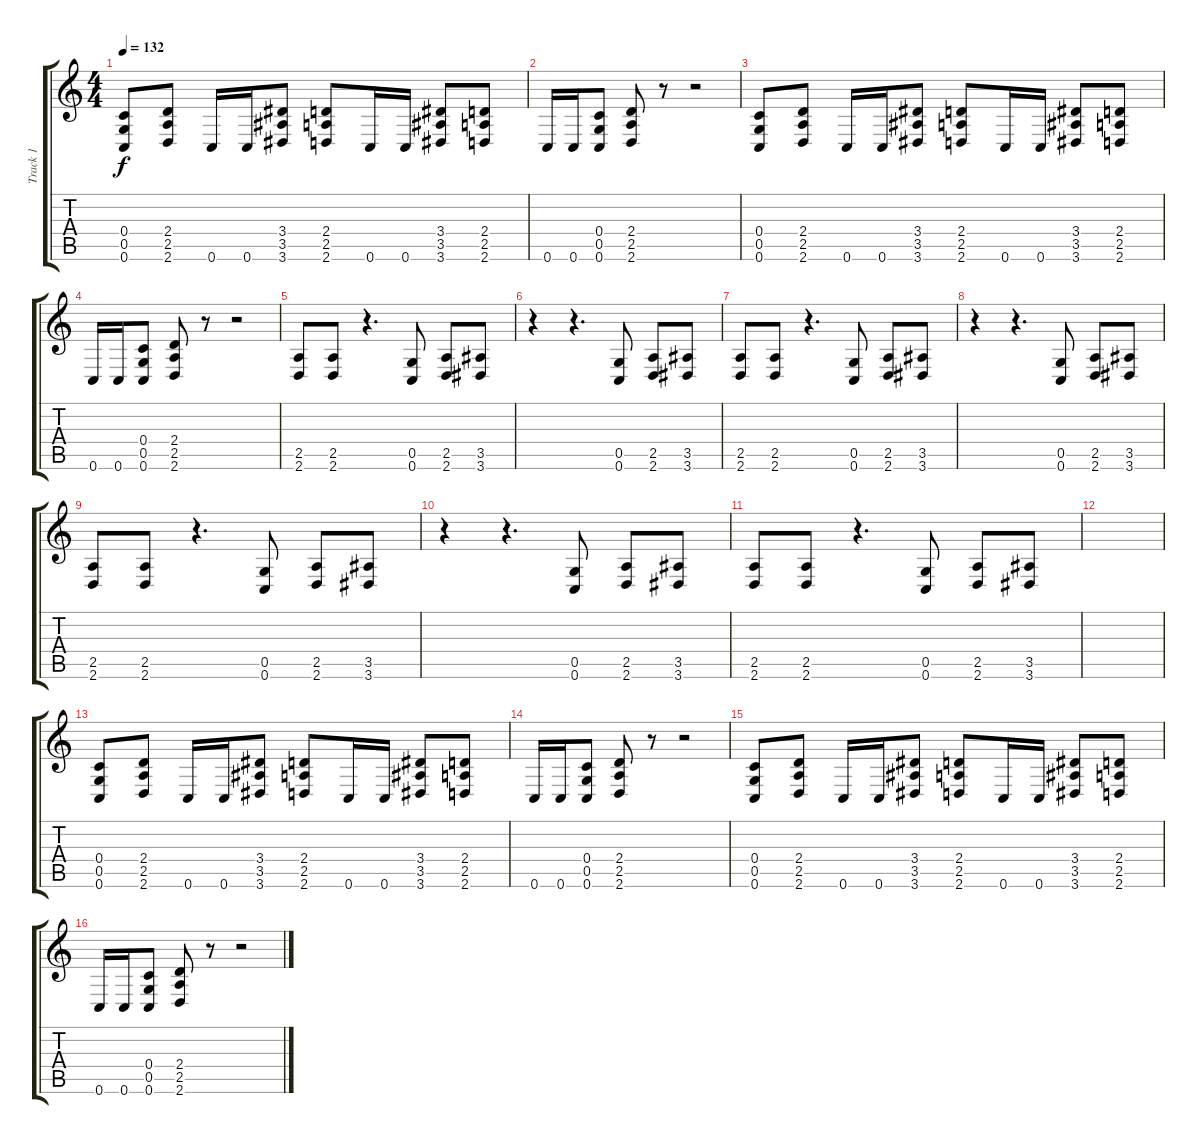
\track ("Track 1" "Track 1") {instrument distortionguitar}
\staff {score tabs}
\tuning (D4 A3 F3 C3 G2 C2) {hide}
\ts (4 4)
\tempo 132
\clef g2
\ks c
(0.4 0.5 0.6).8{dy f} (2.4 2.5 2.6).8 0.6.16 0.6.16 (3.4 3.5 3.6).8 (2.4 2.5 2.6).8 0.6.16 0.6.16 (3.4 3.5 3.6).8 (2.4 2.5 2.6).8 |
0.6.16 0.6.16 (0.4 0.5 0.6).8 (2.4 2.5 2.6).8 r.8 r.2 |
(0.4 0.5 0.6).8 (2.4 2.5 2.6).8 0.6.16 0.6.16 (3.4 3.5 3.6).8 (2.4 2.5 2.6).8 0.6.16 0.6.16 (3.4 3.5 3.6).8 (2.4 2.5 2.6).8 |
0.6.16 0.6.16 (0.4 0.5 0.6).8 (2.4 2.5 2.6).8 r.8 r.2 |
(2.5 2.6).8 (2.5 2.6).8 r.4{d} (0.5 0.6).8 (2.5 2.6).8 (3.5 3.6).8 |
r.4 r.4{d} (0.5 0.6).8 (2.5 2.6).8 (3.5 3.6).8 |
(2.5 2.6).8 (2.5 2.6).8 r.4{d} (0.5 0.6).8 (2.5 2.6).8 (3.5 3.6).8 |
r.4 r.4{d} (0.5 0.6).8 (2.5 2.6).8 (3.5 3.6).8 |
(2.5 2.6).8 (2.5 2.6).8 r.4{d} (0.5 0.6).8 (2.5 2.6).8 (3.5 3.6).8 |
r.4 r.4{d} (0.5 0.6).8 (2.5 2.6).8 (3.5 3.6).8 |
(2.5 2.6).8 (2.5 2.6).8 r.4{d} (0.5 0.6).8 (2.5 2.6).8 (3.5 3.6).8 |
|
(0.4 0.5 0.6).8 (2.4 2.5 2.6).8 0.6.16 0.6.16 (3.4 3.5 3.6).8 (2.4 2.5 2.6).8 0.6.16 0.6.16 (3.4 3.5 3.6).8 (2.4 2.5 2.6).8 |
0.6.16 0.6.16 (0.4 0.5 0.6).8 (2.4 2.5 2.6).8 r.8 r.2 |
(0.4 0.5 0.6).8 (2.4 2.5 2.6).8 0.6.16 0.6.16 (3.4 3.5 3.6).8 (2.4 2.5 2.6).8 0.6.16 0.6.16 (3.4 3.5 3.6).8 (2.4 2.5 2.6).8 |
0.6.16 0.6.16 (0.4 0.5 0.6).8 (2.4 2.5 2.6).8 r.8 r.2
